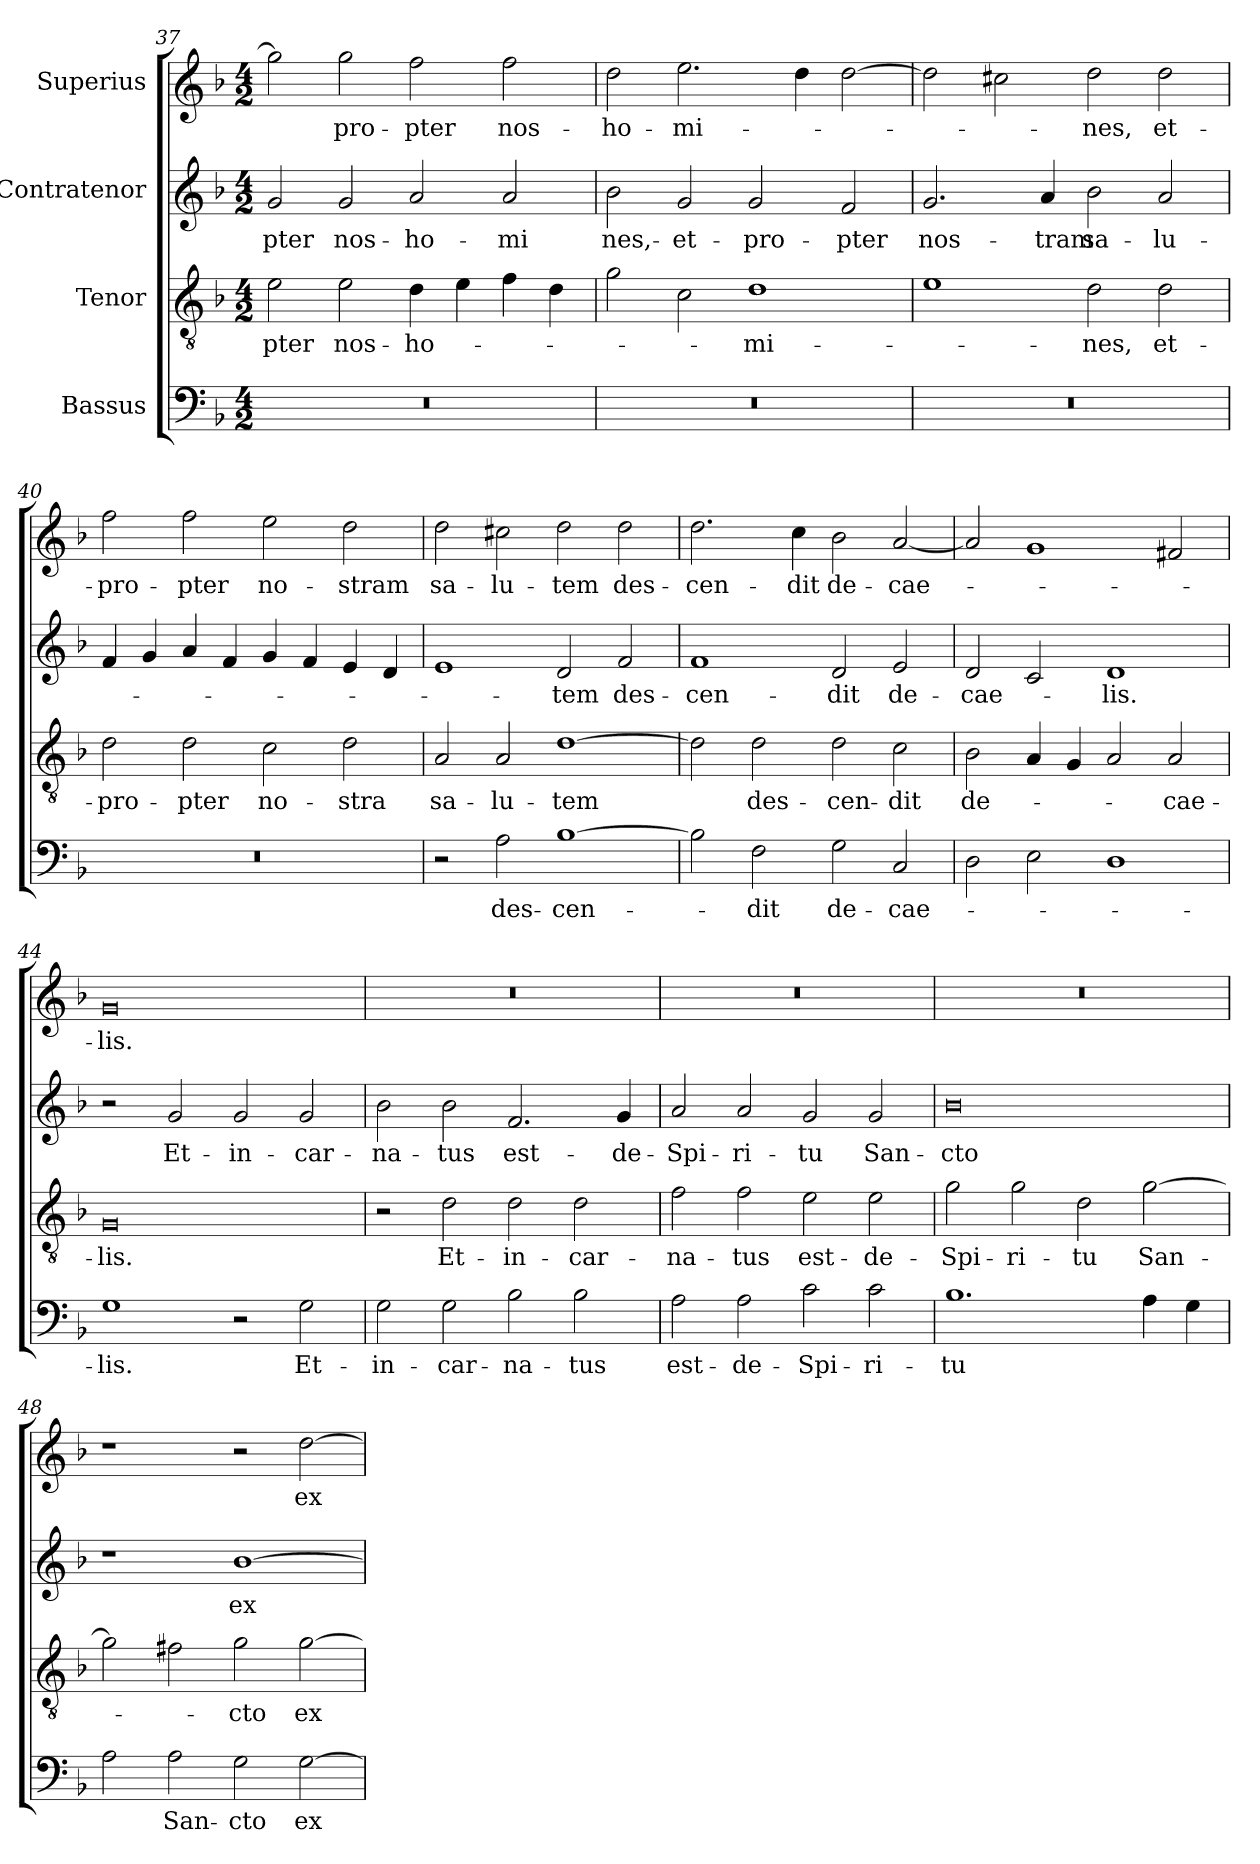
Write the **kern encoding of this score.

**kern	**text	**kern	**text	**kern	**text	**kern	**text
*part4	*part4	*part3	*part3	*part2	*part2	*part1	*part1
*staff4	*staff4	*staff3	*staff3	*staff2	*staff2	*staff1	*staff1
*I"Bassus	*	*I"Tenor	*	*I"Contratenor	*	*I"Superius	*
*clefF4	*	*clefGv2	*	*clefG2	*	*clefG2	*
*k[b-]	*	*k[b-]	*	*k[b-]	*	*k[b-]	*
*M4/2	*	*M4/2	*	*M4/2	*	*M4/2	*
=37	=37	=37	=37	=37	=37	=37	=37
0r	.	2e\	-pter	2g/	-pter	2gg\]	.
.	.	2e\	nos-	2g/	nos-	2gg\	pro-
.	.	4d\	ho-	2a/	ho-	2ff\	-pter
.	.	4e\	.	.	.	.	.
.	.	4f\	.	2a/	-mi	2ff\	nos-
.	.	4d\	.	.	.	.	.
=38	=38	=38	=38	=38	=38	=38	=38
0r	.	2g\	.	2b-\	nes,-	2dd\	ho-
.	.	2c\	.	2g/	et-	2.ee\	-mi-
.	.	1d\	-mi-	2g/	pro-	.	.
.	.	.	.	.	.	4dd\	.
.	.	.	.	2f/	-pter	[2dd\	.
=39	=39	=39	=39	=39	=39	=39	=39
0r	.	1e\	.	2.g/	nos-	2dd\]	.
.	.	.	.	.	.	2cc#X\	.
.	.	.	.	4a/	-tram	.	.
.	.	2d\	-nes,	2b-\	sa-	2dd\	-nes,
.	.	2d\	et-	2a/	-lu-	2dd\	et-
=40	=40	=40	=40	=40	=40	=40	=40
0r	.	2d\	pro-	4f/	.	2ff\	pro-
.	.	.	.	4g/	.	.	.
.	.	2d\	-pter	4a/	.	2ff\	-pter
.	.	.	.	4f/	.	.	.
.	.	2c\	no-	4g/	.	2ee\	no-
.	.	.	.	4f/	.	.	.
.	.	2d\	-stra	4e/	.	2dd\	-stram
.	.	.	.	4d/	.	.	.
=41	=41	=41	=41	=41	=41	=41	=41
2r	.	2A/	sa-	1e/	.	2dd\	sa-
2A\	des-	2A/	-lu-	.	.	2cc#X\	-lu-
[1B-\	-cen-	[1d\	-tem	2d/	-tem	2dd\	-tem
.	.	.	.	2f/	des-	2dd\	des-
=42	=42	=42	=42	=42	=42	=42	=42
2B-\]	.	2d\]	.	1f/	-cen-	2.dd\	-cen-
2F\	-dit	2d\	des-	.	.	.	.
.	.	.	.	.	.	4cc\	-dit
2G\	de-	2d\	-cen-	2d/	-dit	2b-\	de-
2C/	cae-	2c\	-dit	2e/	de-	[2a/	cae-
=43	=43	=43	=43	=43	=43	=43	=43
2D\	.	2B-\	de-	2d/	cae-	2a/]	.
2E\	.	4A/	.	2c/	.	1g/	.
.	.	4G/	.	.	.	.	.
1D\	.	2A/	.	1d/	-lis.	.	.
.	.	2A/	cae-	.	.	2f#X/	.
=44	=44	=44	=44	=44	=44	=44	=44
1G\	-lis.	0G/	-lis.	2r	.	0g/	-lis.
.	.	.	.	2g/	Et-	.	.
2r	.	.	.	2g/	in-	.	.
2G\	Et-	.	.	2g/	-car-	.	.
=45	=45	=45	=45	=45	=45	=45	=45
2G\	in-	2r	.	2b-\	-na-	0r	.
2G\	-car-	2d\	Et-	2b-\	-tus	.	.
2B-\	-na-	2d\	in-	2.f/	est-	.	.
2B-\	-tus	2d\	-car-	.	.	.	.
.	.	.	.	4g/	de-	.	.
=46	=46	=46	=46	=46	=46	=46	=46
2A\	est-	2f\	-na-	2a/	Spi-	0r	.
2A\	de-	2f\	-tus	2a/	-ri-	.	.
2c\	Spi-	2e\	est-	2g/	-tu	.	.
2c\	-ri-	2e\	de-	2g/	San-	.	.
=47	=47	=47	=47	=47	=47	=47	=47
1.B-\	-tu	2g\	Spi-	0b-\	-cto	0r	.
.	.	2g\	-ri-	.	.	.	.
.	.	2d\	-tu	.	.	.	.
4A\	.	[2g\	San-	.	.	.	.
4G\	.	.	.	.	.	.	.
=48	=48	=48	=48	=48	=48	=48	=48
2A\	.	2g\]	.	1r	.	1r	.
2A\	San-	2f#X\	.	.	.	.	.
2G\	-cto	2g\	-cto	[1b-\	ex-	2r	.
[2G\	ex-	[2g\	ex-	.	.	[2dd\	ex-
=	=	=	=	=	=	=	=
*-	*-	*-	*-	*-	*-	*-	*-
